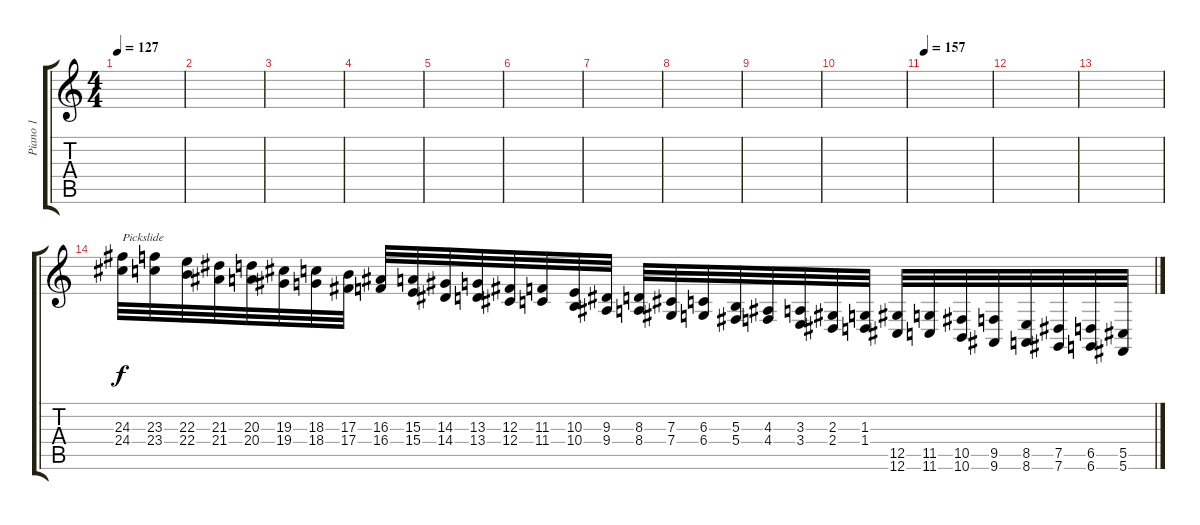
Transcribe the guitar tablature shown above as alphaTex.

\track ("Piano 1" "Piano 1") {instrument acousticgrandpiano}
\staff {score tabs}
\tuning (Eb4 Bb3 Gb3 Db3 Ab2 Db2) {hide}
\ts (4 4)
\tempo 127
\clef g2
\ks c
|
|
|
|
|
|
|
|
|
|
\tempo 157
|
|
|
(24.3 24.4).32{txt "Pickslide" instrument guitarfretnoise} (23.3 23.4).32 (22.3 22.4).32 (21.3 21.4).32 (20.3 20.4).32 (19.3 19.4).32 (18.3 18.4).32 (17.3 17.4).32 (16.3 16.4).32 (15.3 15.4).32 (14.3 14.4).32 (13.3 13.4).32 (12.3 12.4).32 (11.3 11.4).32 (10.3 10.4).32 (9.3 9.4).32 (8.3 8.4).32 (7.3 7.4).32 (6.3 6.4).32 (5.3 5.4).32 (4.3 4.4).32 (3.3 3.4).32 (2.3 2.4).32 (1.3 1.4).32 (12.5 12.6).32 (11.5 11.6).32 (10.5 10.6).32 (9.5 9.6).32 (8.5 8.6).32 (7.5 7.6).32 (6.5 6.6).32 (5.5 5.6).32
